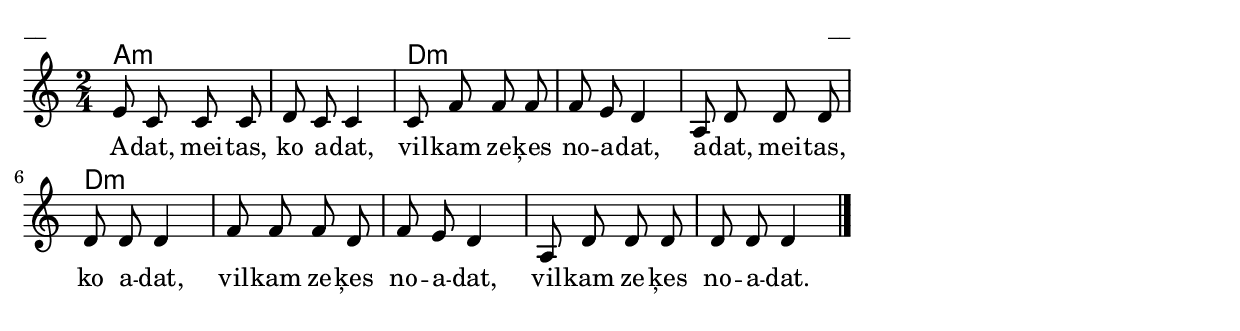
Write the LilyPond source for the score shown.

\version "2.13.16"
%\header {
%    title = " Adat, meitas, ko adat ",Laivas lapas
%}
\paper {
line-width = 14\cm
left-margin = 0.4\cm
between-system-padding = 0.1\cm
between-system-space = 0.1\cm
}
\layout {
indent = #0
ragged-last = ##f
}


chordsA = \chordmode {
\time 2/4
a2:m | a2:m | d2:m | d2:m | d2:m | d2:m | d2:m | d2:m | d2:m | d2:m |
}

voiceA = \relative c' {
\clef "treble"
\key c \major
\time 2/4
%MS
e8 c c c |
d8 c c4 |
%ME
c8 f f f |
f8 e d4 |
a8 d d d |
d8 d d4 |
f8 f f d |
f8 e d4 |
a8 d d d |
d8 d d4 |
\bar "|."
}

lyricA = \lyricmode {
A -- dat, mei -- tas, ko a -- dat, vil -- kam ze -- ķes no -- a -- dat, a -- dat, mei -- tas, ko a -- dat,
vil -- kam ze -- ķes no -- a -- dat, vil -- kam ze -- ķes no -- a -- dat.
} 

fullScore = <<
\new ChordNames { 
\set chordChanges = ##t
\chordsA 
}
\new Staff {
<<
\new Voice = "voiceA" { \oneVoice \autoBeamOff \voiceA }
\lyricsto "voiceA" \new Lyrics \lyricA
>>
}
>>

\score {
\fullScore
\header { piece = "__" opus = "__" }
}
\markup { \with-color #(x11-color 'white) \sans \smaller "__" }
\score {
\unfoldRepeats
\fullScore
\midi {
\context { \Staff \remove "Staff_performer" }
\context { \Voice \consists "Staff_performer" }
}
}


